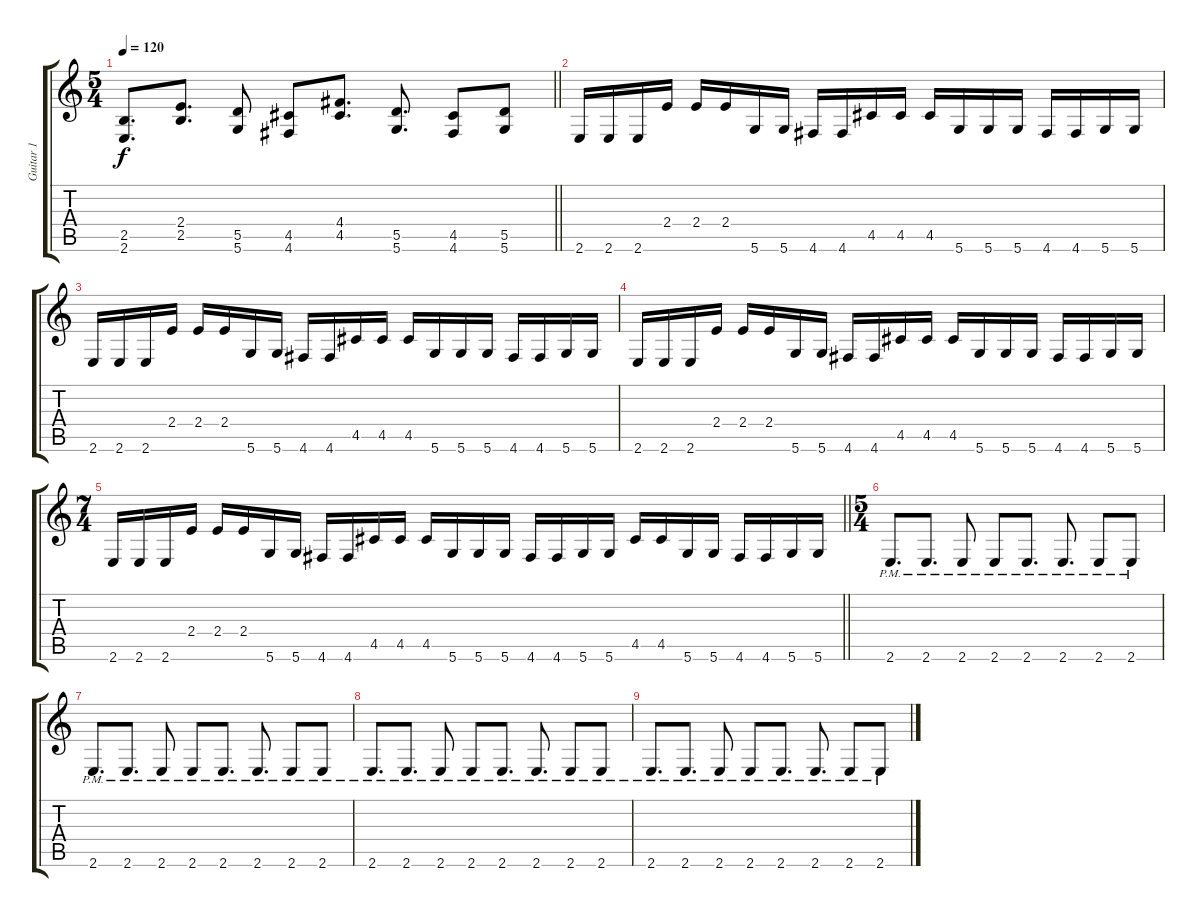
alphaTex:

\track ("Guitar 1" "Guitar 1") {instrument distortionguitar}
\staff {score tabs}
\tuning (E4 B3 G3 D3 A2 D2) {hide}
\ts (5 4)
\tempo 120
\clef g2
\barLineRight lightlight
\ks c
(2.5 2.6).8{d dy f} (2.4 2.5).8{d} (5.5 5.6).8 (4.5 4.6).8 (4.4 4.5).8{d} (5.5 5.6).8{d} (4.5 4.6).8 (5.5 5.6).8 |
2.6.16 2.6.16 2.6.16 2.4.16 2.4.16 2.4.16 5.6.16 5.6.16 4.6.16 4.6.16 4.5.16 4.5.16 4.5.16 5.6.16 5.6.16 5.6.16 4.6.16 4.6.16 5.6.16 5.6.16 |
2.6.16 2.6.16 2.6.16 2.4.16 2.4.16 2.4.16 5.6.16 5.6.16 4.6.16 4.6.16 4.5.16 4.5.16 4.5.16 5.6.16 5.6.16 5.6.16 4.6.16 4.6.16 5.6.16 5.6.16 |
2.6.16 2.6.16 2.6.16 2.4.16 2.4.16 2.4.16 5.6.16 5.6.16 4.6.16 4.6.16 4.5.16 4.5.16 4.5.16 5.6.16 5.6.16 5.6.16 4.6.16 4.6.16 5.6.16 5.6.16 |
\ts (7 4)
\barLineRight lightlight
2.6.16 2.6.16 2.6.16 2.4.16 2.4.16 2.4.16 5.6.16 5.6.16 4.6.16 4.6.16 4.5.16 4.5.16 4.5.16 5.6.16 5.6.16 5.6.16 4.6.16 4.6.16 5.6.16 5.6.16 4.5.16 4.5.16 5.6.16 5.6.16 4.6.16 4.6.16 5.6.16 5.6.16 |
\ts (5 4)
2.6{pm}.8{d} 2.6{pm}.8{d} 2.6{pm}.8 2.6{pm}.8 2.6{pm}.8{d} 2.6{pm}.8{d} 2.6{pm}.8 2.6{pm}.8 |
2.6{pm}.8{d} 2.6{pm}.8{d} 2.6{pm}.8 2.6{pm}.8 2.6{pm}.8{d} 2.6{pm}.8{d} 2.6{pm}.8 2.6{pm}.8 |
2.6{pm}.8{d} 2.6{pm}.8{d} 2.6{pm}.8 2.6{pm}.8 2.6{pm}.8{d} 2.6{pm}.8{d} 2.6{pm}.8 2.6{pm}.8 |
2.6{pm}.8{d} 2.6{pm}.8{d} 2.6{pm}.8 2.6{pm}.8 2.6{pm}.8{d} 2.6{pm}.8{d} 2.6{pm}.8 2.6{pm}.8
